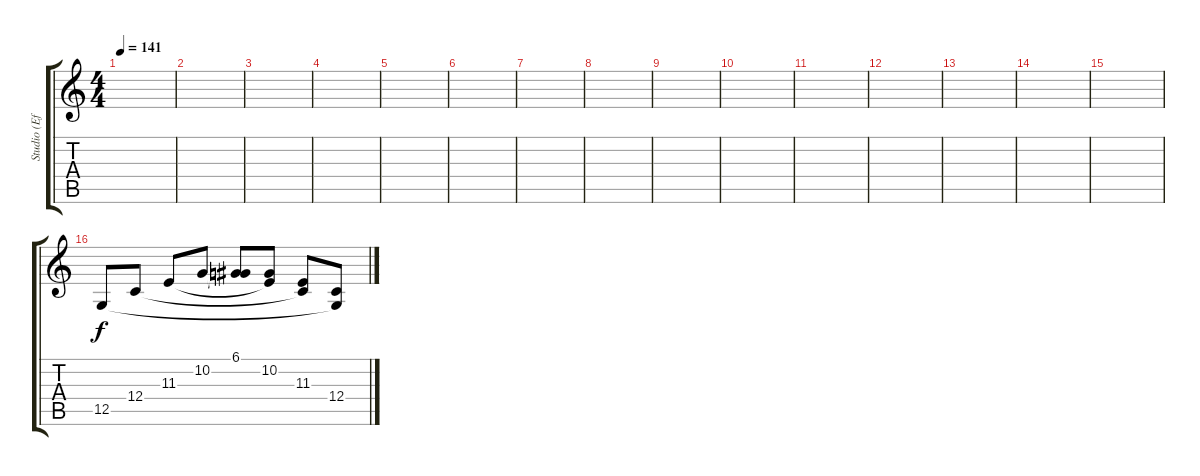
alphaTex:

\track ("Studio (Effects+Guitar?)" "Studio (Ef") {instrument fx4atmosphere}
\staff {score tabs}
\tuning (D4 A3 F3 C3 G2 C2) {hide}
\ts (4 4)
\tempo 141
\clef g2
\ks c
|
|
|
|
|
|
|
|
|
|
|
|
|
|
|
12.5.8 12.4.8 11.3.8 10.2.8 (6.1 10.2{t}).8 (10.2 11.3{t}).8 (11.3 12.4{t}).8 (12.4 12.5{t}).8
